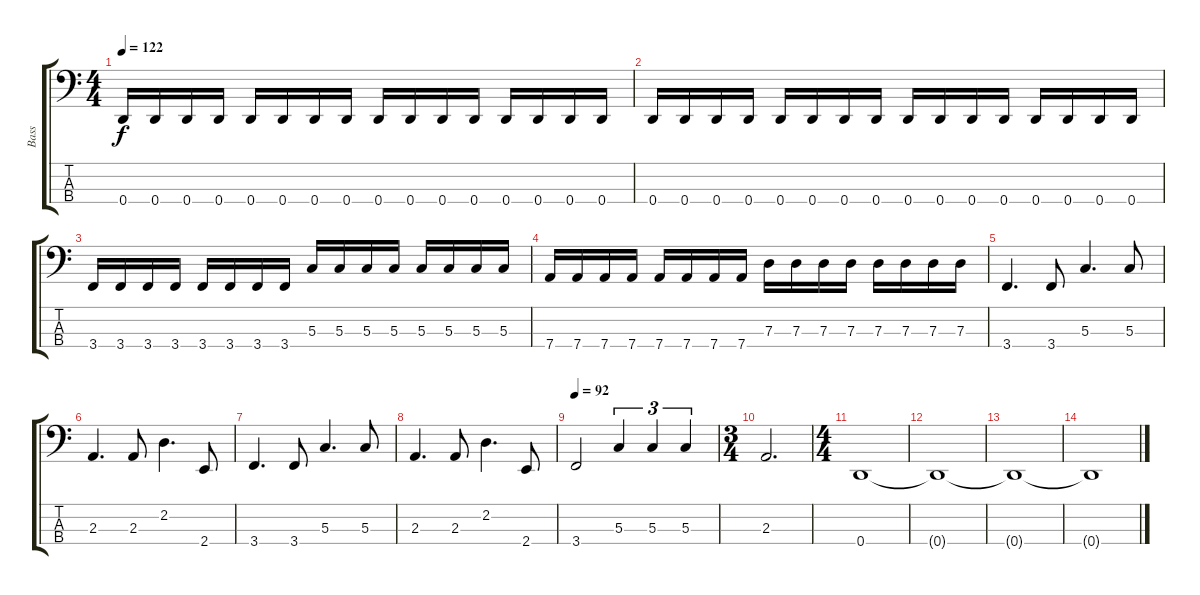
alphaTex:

\track ("Bass" "Bass") {instrument electricbasspick}
\staff {score tabs}
\tuning (F2 C2 G1 D1) {hide}
\ts (4 4)
\tempo 122
\clef f4
\ks c
0.4.16{dy f} 0.4.16 0.4.16 0.4.16 0.4.16 0.4.16 0.4.16 0.4.16 0.4.16 0.4.16 0.4.16 0.4.16 0.4.16 0.4.16 0.4.16 0.4.16 |
0.4.16 0.4.16 0.4.16 0.4.16 0.4.16 0.4.16 0.4.16 0.4.16 0.4.16 0.4.16 0.4.16 0.4.16 0.4.16 0.4.16 0.4.16 0.4.16 |
3.4.16 3.4.16 3.4.16 3.4.16 3.4.16 3.4.16 3.4.16 3.4.16 5.3.16 5.3.16 5.3.16 5.3.16 5.3.16 5.3.16 5.3.16 5.3.16 |
7.4.16 7.4.16 7.4.16 7.4.16 7.4.16 7.4.16 7.4.16 7.4.16 7.3.16 7.3.16 7.3.16 7.3.16 7.3.16 7.3.16 7.3.16 7.3.16 |
3.4.4{d} 3.4.8 5.3.4{d} 5.3.8 |
2.3.4{d} 2.3.8 2.2.4{d} 2.4.8 |
3.4.4{d} 3.4.8 5.3.4{d} 5.3.8 |
2.3.4{d} 2.3.8 2.2.4{d} 2.4.8 |
\tempo 92
3.4.2 5.3.4{tu (3 2)} 5.3.4{tu (3 2)} 5.3.4{tu (3 2)} |
\ts (3 4)
2.3.2{d} |
\ts (4 4)
0.4.1 |
0.4{t}.1{volume 6} |
0.4{t}.1 |
0.4{t}.1
